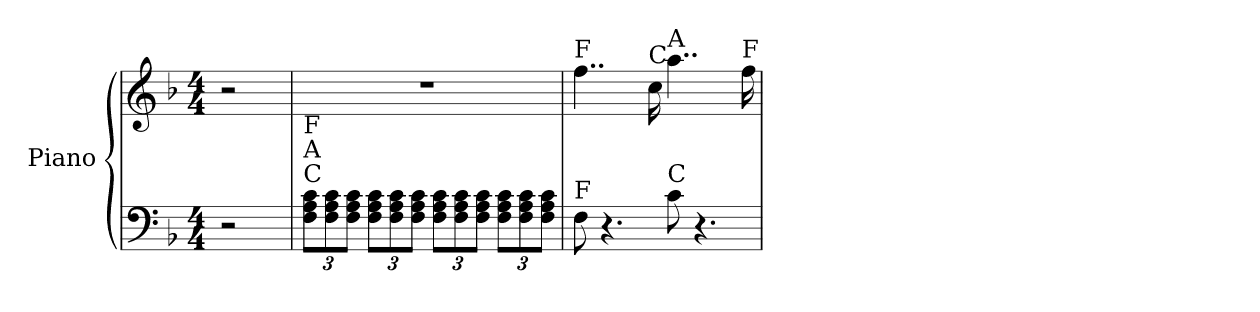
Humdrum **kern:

**kern	**kern
*part1	*part1
*staff2	*staff1
*I"Piano	*
*I'Pno.	*
*clefF4	*clefG2
*k[b-]	*k[b-]
*M4/4	*M4/4
=1	=1
2r	2r
=2	=2
*Xbrackettup	*
*	*MM72
!LO:TX:a:t=C	!
!LO:TX:a:t=A	!
!LO:TX:a:t=F	!
12F\ 12A\ 12c\L	1r
12F\ 12A\ 12c\	.
12F\ 12A\ 12c\J	.
12F\ 12A\ 12c\L	.
12F\ 12A\ 12c\	.
12F\ 12A\ 12c\J	.
12F\ 12A\ 12c\L	.
12F\ 12A\ 12c\	.
12F\ 12A\ 12c\J	.
12F\ 12A\ 12c\L	.
12F\ 12A\ 12c\	.
12F\ 12A\ 12c\J	.
=3	=3
!	!LO:TX:a:t=F
!LO:TX:a:t=F	!
8F\	4..ff\
4.r	.
!	!LO:TX:a:t=C
.	16cc\
!	!LO:TX:a:t=A
!LO:TX:a:t=C	!
8c\	4..aa\
4.r	.
!	!LO:TX:a:t=F
.	16ff\
=	=
*-	*-
